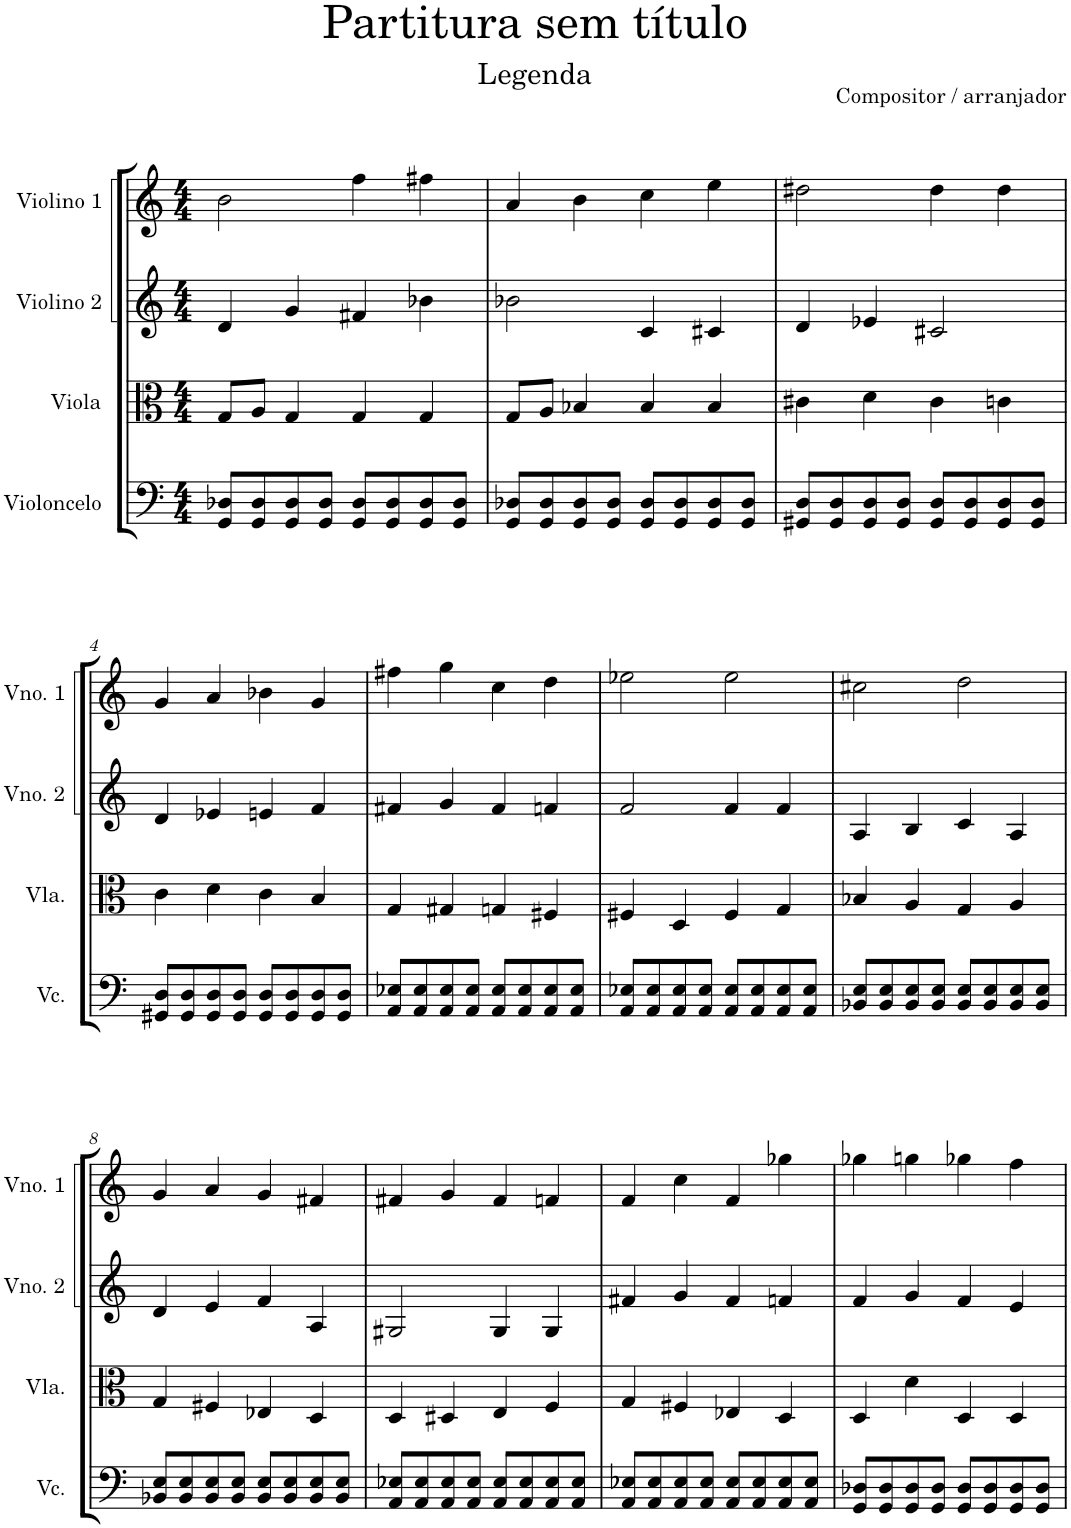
**kern	**kern	**kern	**kern
*part4	*part3	*part2	*part1
*staff4	*staff3	*staff2	*staff1
*I"Violoncelo	*I"Viola	*I"Violino 2	*I"Violino 1
*I'Vc.	*I'Vla.	*I'Vno. 2	*I'Vno. 1
*clefF4	*clefC3	*clefG2	*clefG2
*k[]	*k[]	*k[]	*k[]
*M4/4	*M4/4	*M4/4	*M4/4
=1	=1	=1	=1
8GG/ 8D-X/L	8G/L	4d/	2b\
8GG/ 8D-/	8A/J	.	.
8GG/ 8D-/	4G/	4g/	.
8GG/ 8D-/J	.	.	.
8GG/ 8D-/L	4G/	4f#X/	4ff\
8GG/ 8D-/	.	.	.
8GG/ 8D-/	4G/	4b-X\	4ff#X\
8GG/ 8D-/J	.	.	.
=2	=2	=2	=2
8GG/ 8D-X/L	8G/L	2b-X\	4a/
8GG/ 8D-/	8A/J	.	.
8GG/ 8D-/	4B-X/	.	4b\
8GG/ 8D-/J	.	.	.
8GG/ 8D-/L	4B-/	4c/	4cc\
8GG/ 8D-/	.	.	.
8GG/ 8D-/	4B-/	4c#X/	4ee\
8GG/ 8D-/J	.	.	.
=3	=3	=3	=3
8GG#X/ 8D/L	4c#X\	4d/	2dd#X\
8GG#/ 8D/	.	.	.
8GG#/ 8D/	4d\	4e-X/	.
8GG#/ 8D/J	.	.	.
8GG#/ 8D/L	4c#\	2c#X/	4dd#\
8GG#/ 8D/	.	.	.
8GG#/ 8D/	4cn\	.	4dd#\
8GG#/ 8D/J	.	.	.
!!LO:LB:g=z
=4	=4	=4	=4
8GG#X/ 8D/L	4c\	4d/	4g/
8GG#/ 8D/	.	.	.
8GG#/ 8D/	4d\	4e-X/	4a/
8GG#/ 8D/J	.	.	.
8GG#/ 8D/L	4c\	4en/	4b-X\
8GG#/ 8D/	.	.	.
8GG#/ 8D/	4B/	4f/	4g/
8GG#/ 8D/J	.	.	.
=5	=5	=5	=5
8AA/ 8E-X/L	4G/	4f#X/	4ff#X\
8AA/ 8E-/	.	.	.
8AA/ 8E-/	4G#X/	4g/	4gg\
8AA/ 8E-/J	.	.	.
8AA/ 8E-/L	4Gn/	4f#/	4cc\
8AA/ 8E-/	.	.	.
8AA/ 8E-/	4F#X/	4fn/	4dd\
8AA/ 8E-/J	.	.	.
=6	=6	=6	=6
8AA/ 8E-X/L	4F#X/	2f/	2ee-X\
8AA/ 8E-/	.	.	.
8AA/ 8E-/	4D/	.	.
8AA/ 8E-/J	.	.	.
8AA/ 8E-/L	4F#/	4f/	2ee-\
8AA/ 8E-/	.	.	.
8AA/ 8E-/	4G/	4f/	.
8AA/ 8E-/J	.	.	.
=7	=7	=7	=7
8BB-X/ 8E/L	4B-X/	4A/	2cc#X\
8BB-/ 8E/	.	.	.
8BB-/ 8E/	4A/	4B/	.
8BB-/ 8E/J	.	.	.
8BB-/ 8E/L	4G/	4c/	2dd\
8BB-/ 8E/	.	.	.
8BB-/ 8E/	4A/	4A/	.
8BB-/ 8E/J	.	.	.
!!LO:LB:g=z
=8	=8	=8	=8
8BB-X/ 8E/L	4G/	4d/	4g/
8BB-/ 8E/	.	.	.
8BB-/ 8E/	4F#X/	4e/	4a/
8BB-/ 8E/J	.	.	.
8BB-/ 8E/L	4E-X/	4f/	4g/
8BB-/ 8E/	.	.	.
8BB-/ 8E/	4D/	4A/	4f#X/
8BB-/ 8E/J	.	.	.
=9	=9	=9	=9
8AA/ 8E-X/L	4D/	2G#X/	4f#X/
8AA/ 8E-/	.	.	.
8AA/ 8E-/	4D#X/	.	4g/
8AA/ 8E-/J	.	.	.
8AA/ 8E-/L	4E/	4G#/	4f#/
8AA/ 8E-/	.	.	.
8AA/ 8E-/	4F/	4G#/	4fn/
8AA/ 8E-/J	.	.	.
=10	=10	=10	=10
8AA/ 8E-X/L	4G/	4f#X/	4f/
8AA/ 8E-/	.	.	.
8AA/ 8E-/	4F#X/	4g/	4cc\
8AA/ 8E-/J	.	.	.
8AA/ 8E-/L	4E-X/	4f#/	4f/
8AA/ 8E-/	.	.	.
8AA/ 8E-/	4D/	4fn/	4gg-X\
8AA/ 8E-/J	.	.	.
=11	=11	=11	=11
8GG/ 8D-X/L	4D/	4f/	4gg-X\
8GG/ 8D-/	.	.	.
8GG/ 8D-/	4d\	4g/	4ggn\
8GG/ 8D-/J	.	.	.
8GG/ 8D-/L	4D/	4f/	4gg-X\
8GG/ 8D-/	.	.	.
8GG/ 8D-/	4D/	4e/	4ff\
8GG/ 8D-/J	.	.	.
=	=	=	=
*-	*-	*-	*-
